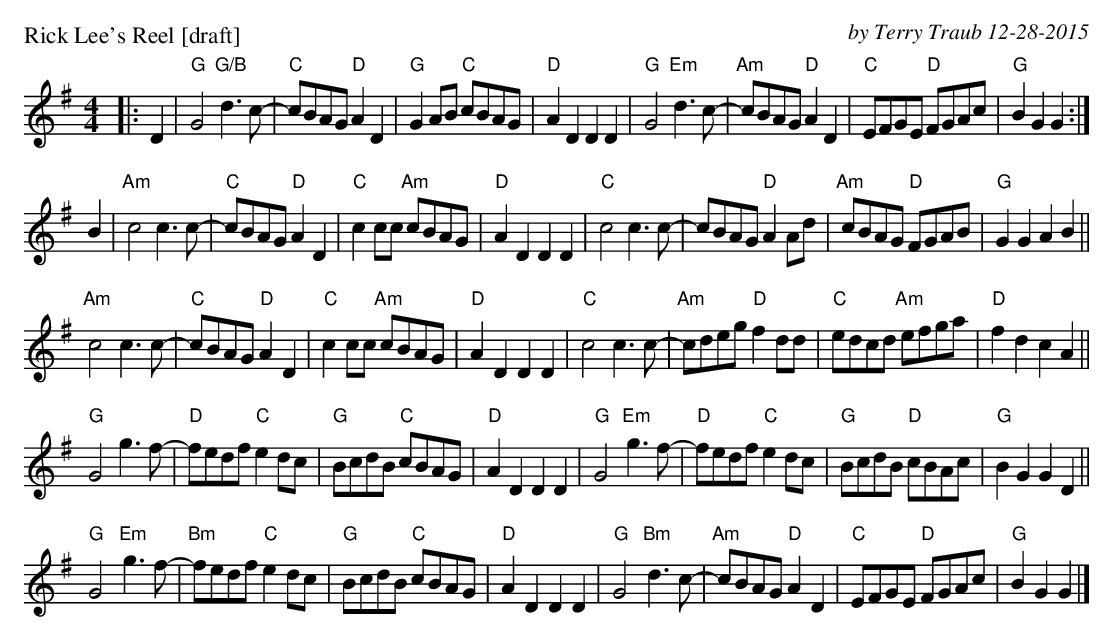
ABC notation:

X:1
P: Rick Lee's Reel [draft]
C: by Terry Traub 12-28-2015
M: 4/4
L: 1/8
K: G
|: D2|"G"G4 "G/B"d3 c-|"C"cBAG "D"A2 D2|"G"G2 AB "C"cBAG|"D"A2 D2 D2 D2|"G"G4 "Em"d3 c-|"Am"cBAG "D"A2 D2|"C"EFGE "D"FGAc|"G"B2 G2 G2 :|
B2|"Am"c4 c3 c-|"C"cBAG "D"A2 D2|"C"c2 cc "Am"cBAG|"D"A2 D2 D2 D2|"C"c4 c3 c-|cBAG "D"A2 Ad| "Am"cBAG "D"FGAB| "G"G2 G2 A2 B2||
"Am"c4 c3 c-|"C"cBAG "D"A2 D2|"C"c2 cc "Am"cBAG|"D"A2 D2 D2 D2|"C"c4 c3 c-|"Am"cdeg "D"f2 dd|"C"edcd "Am"efga| "D"f2 d2 c2 A2||
"G"G4 g3 f-|"D"fedf "C"e2 dc|"G"BcdB "C"cBAG|"D"A2 D2 D2 D2|"G"G4 "Em"g3 f-|"D"fedf "C"e2 dc|"G"BcdB "D"cBAc|"G"B2 G2 G2 D2||
"G"G4 "Em"g3 f-|"Bm"fedf "C"e2 dc|"G"BcdB "C"cBAG|"D"A2 D2 D2 D2|"G"G4 "Bm"d3 c-|"Am"cBAG "D"A2 D2|"C"EFGE "D"FGAc|"G"B2 G2 G2 |]
